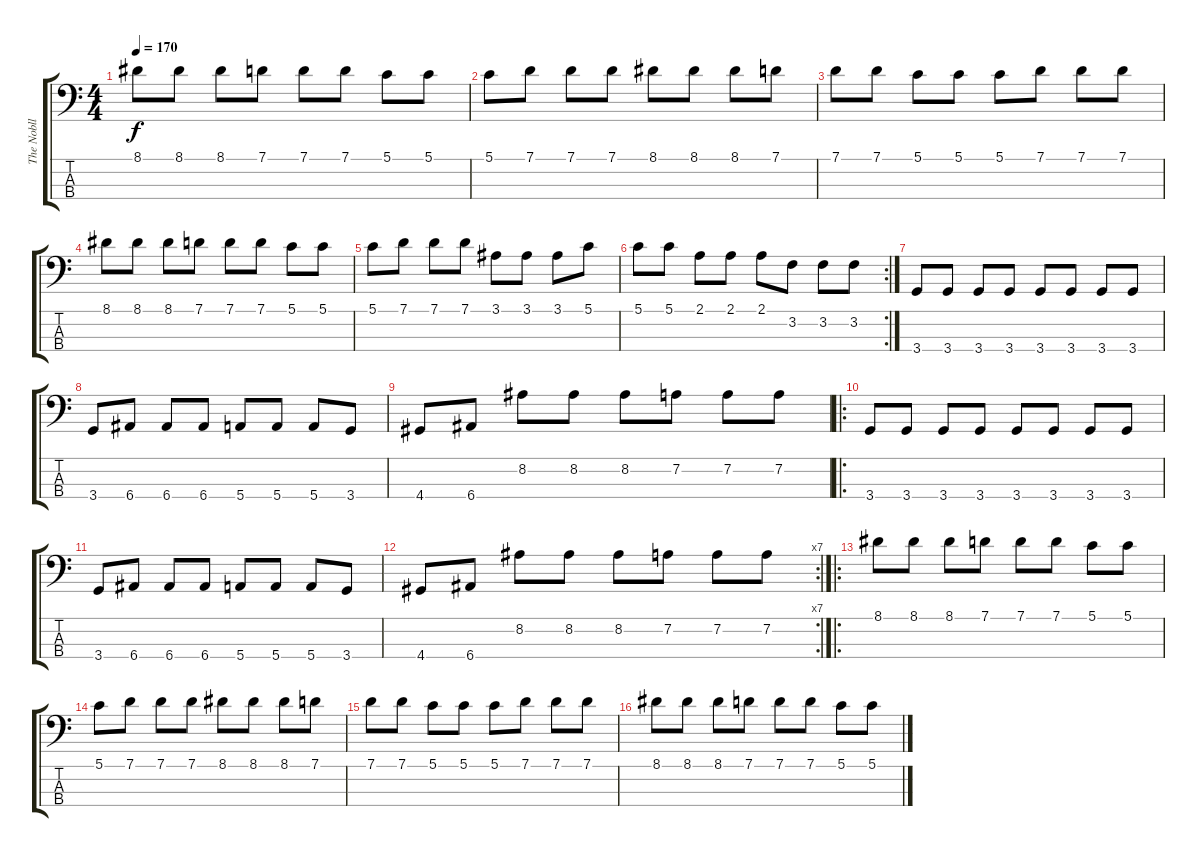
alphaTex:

\track ("The Nobll" "The Nobll") {instrument electricbasspick}
\staff {score tabs}
\tuning (G2 D2 A1 E1) {hide}
\ts (4 4)
\tempo 170
\clef f4
\ks c
8.1.8{dy f instrument electricbasspick} 8.1.8 8.1.8 7.1.8 7.1.8 7.1.8 5.1.8 5.1.8 |
5.1.8 7.1.8 7.1.8 7.1.8 8.1.8 8.1.8 8.1.8 7.1.8 |
7.1.8 7.1.8 5.1.8 5.1.8 5.1.8 7.1.8 7.1.8 7.1.8 |
8.1.8 8.1.8 8.1.8 7.1.8 7.1.8 7.1.8 5.1.8 5.1.8 |
5.1.8 7.1.8 7.1.8 7.1.8 3.1.8 3.1.8 3.1.8 5.1.8 |
\rc 2
5.1.8 5.1.8 2.1.8 2.1.8 2.1.8 3.2.8 3.2.8 3.2.8 |
3.4.8 3.4.8 3.4.8 3.4.8 3.4.8 3.4.8 3.4.8 3.4.8 |
3.4.8 6.4.8 6.4.8 6.4.8 5.4.8 5.4.8 5.4.8 3.4.8 |
4.4.8 6.4.8 8.2.8 8.2.8 8.2.8 7.2.8 7.2.8 7.2.8 |
\ro
3.4.8 3.4.8 3.4.8 3.4.8 3.4.8 3.4.8 3.4.8 3.4.8 |
3.4.8 6.4.8 6.4.8 6.4.8 5.4.8 5.4.8 5.4.8 3.4.8 |
\rc 7
4.4.8 6.4.8 8.2.8 8.2.8 8.2.8 7.2.8 7.2.8 7.2.8 |
\ro
8.1.8 8.1.8 8.1.8 7.1.8 7.1.8 7.1.8 5.1.8 5.1.8 |
5.1.8 7.1.8 7.1.8 7.1.8 8.1.8 8.1.8 8.1.8 7.1.8 |
7.1.8 7.1.8 5.1.8 5.1.8 5.1.8 7.1.8 7.1.8 7.1.8 |
8.1.8 8.1.8 8.1.8 7.1.8 7.1.8 7.1.8 5.1.8 5.1.8
